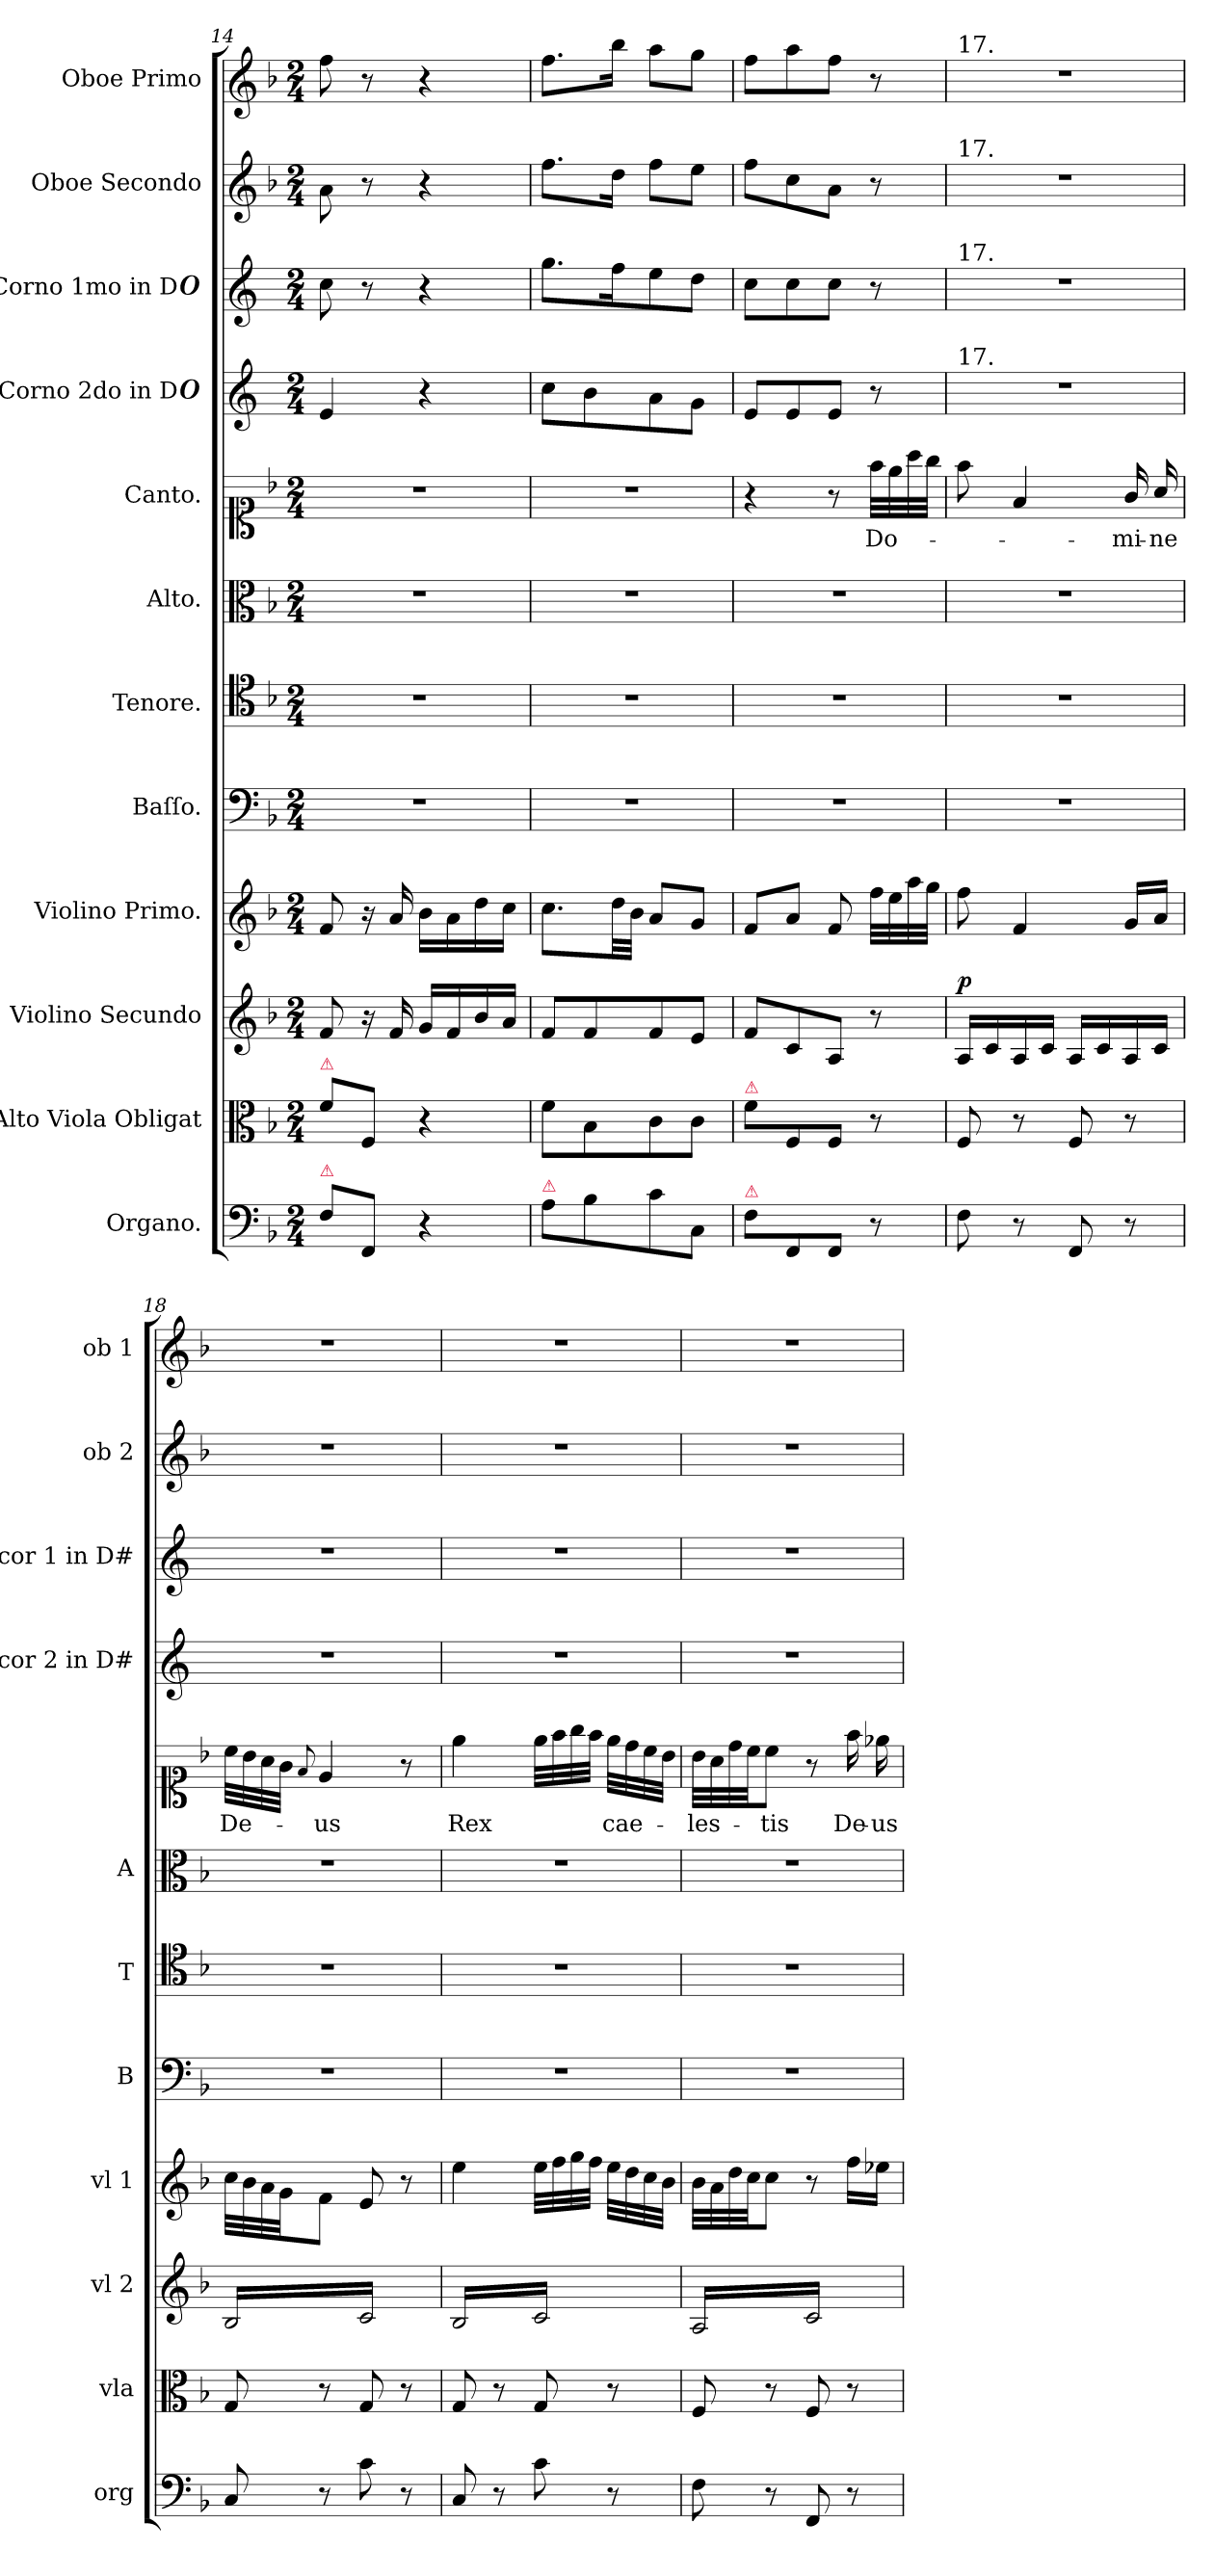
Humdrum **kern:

**kern	**dynam	**kern	**kern	**dynam	**kern	**dynam	**kern	**kern	**kern	**kern	**text	**kern	**kern	**kern	**kern
*part12	*part12	*part11	*part10	*part10	*part9	*part9	*part8	*part7	*part6	*part5	*part5	*part4	*part3	*part2	*part1
*staff12	*staff12	*staff11	*staff10	*staff10	*staff9	*staff9	*staff8	*staff7	*staff6	*staff5	*staff5	*staff4	*staff3	*staff2	*staff1
*I"Organo.	*	*I"Alto Viola Obligat	*I"Violino Secundo	*	*I"Violino Primo.	*	*I"Baſſo.	*I"Tenore.	*I"Alto.	*I"Canto.	*	*I"Corno 2do in D#	*I"Corno 1mo in D#	*I"Oboe Secondo	*I"Oboe Primo
*I'org	*	*I'vla	*I'vl 2	*	*I'vl 1	*	*I'B	*I'T	*I'A	*	*	*I'cor 2 in D#	*I'cor 1 in D#	*I'ob 2	*I'ob 1
*clefF4	*	*clefC3	*clefG2	*	*clefG2	*	*clefF4	*clefC4	*clefC3	*clefC1	*	*clefG2	*clefG2	*clefG2	*clefG2
*	*	*	*	*	*	*	*	*	*	*	*	*ITrd4c7	*ITrd4c7	*	*
*k[b-]	*	*k[b-]	*k[b-]	*	*k[b-]	*	*k[b-]	*k[b-]	*k[b-]	*k[b-]	*	*k[b-]	*k[b-]	*k[b-]	*k[b-]
*F:	*	*F:	*F:	*	*F:	*	*F:	*F:	*F:	*F:	*	*F:	*F:	*F:	*F:
*M2/4	*	*M2/4	*M2/4	*	*M2/4	*	*M2/4	*M2/4	*M2/4	*M2/4	*	*M2/4	*M2/4	*M2/4	*M2/4
=14	=14	=14	=14	=14	=14	=14	=14	=14	=14	=14	=14	=14	=14	=14	=14
!	!	!LO:TX:a:color=crimson:t=⚠	!	!	!	!	!	!	!	!	!	!	!	!	!
!LO:TX:a:color=crimson:t=⚠	!	!	!	!	!	!	!	!	!	!	!	!	!	!	!
8F\L	.	8f\L	8f/	.	8f/	.	2r	2r	2r	2r	.	4A/	8f\	8a\	8ff\
8FF/J	.	8F/J	16r	.	16r	.	.	.	.	.	.	.	8r	8r	8r
.	.	.	16f/	.	16a/	.	.	.	.	.	.	.	.	.	.
4r	.	4r	16g/LL	.	16b-\LL	.	.	.	.	.	.	4r	4r	4r	4r
.	.	.	16f/	.	16a\	.	.	.	.	.	.	.	.	.	.
.	.	.	16b-/	.	16dd\	.	.	.	.	.	.	.	.	.	.
.	.	.	16a/JJ	.	16cc\JJ	.	.	.	.	.	.	.	.	.	.
=15	=15	=15	=15	=15	=15	=15	=15	=15	=15	=15	=15	=15	=15	=15	=15
!LO:TX:a:color=crimson:t=⚠	!	!	!	!	!	!	!	!	!	!	!	!	!	!	!
8A\L	.	8f\L	8f/L	.	8.cc\L	.	2r	2r	2r	2r	.	8f\L	8.cc\L	8.ff\L	8.ff\L
8B-\	.	8B-\	8f/	.	.	.	.	.	.	.	.	8e\	.	.	.
.	.	.	.	.	32dd\LL	.	.	.	.	.	.	.	16b-\K	16dd\Jk	16bb-\Jk
.	.	.	.	.	32b-\JJJ	.	.	.	.	.	.	.	.	.	.
8c\	.	8c\	8f/	.	8a/L	.	.	.	.	.	.	8d\	8a\	8ff\L	8aa\L
8C/J	.	8c\J	8e/J	.	8g/J	.	.	.	.	.	.	8c\J	8g\J	8ee\J	8gg\J
=16	=16	=16	=16	=16	=16	=16	=16	=16	=16	=16	=16	=16	=16	=16	=16
!	!	!LO:TX:a:color=crimson:t=⚠	!	!	!	!	!	!	!	!	!	!	!	!	!
!LO:TX:a:color=crimson:t=⚠	!	!	!	!	!	!	!	!	!	!	!	!	!	!	!
8F\L	.	8f\L	8f/L	.	8f/L	.	2r	2r	2r	4r	.	8A/L	8f\L	8ff\L	8ff\L
8FF/	.	8F/	8c/	.	8a/J	.	.	.	.	.	.	8A/	8f\	8cc\	8aa\
!	!LO:DY:a	!	!	!	!	!	!	!	!	!	!	!	!	!	!
8FF/J	pp&colon;	8F/J	8A/J	.	8f/	.	.	.	.	8r	.	8A/J	8f\J	8a\J	8ff\J
!	!	!	!	!	!	!LO:DY:b	!	!	!	!	!	!	!	!	!
8r	.	8r	8r	.	32ff\LLL	pia	.	.	.	32ff\LLL	Do-	8r	8r	8r	8r
.	.	.	.	.	32ee\	.	.	.	.	32ee\	.	.	.	.	.
.	.	.	.	.	32aa\	.	.	.	.	32aa\	.	.	.	.	.
.	.	.	.	.	32gg\JJJ	.	.	.	.	32gg\JJJ	.	.	.	.	.
=17	=17	=17	=17	=17	=17	=17	=17	=17	=17	=17	=17	=17	=17	=17	=17
!	!	!	!	!	!	!	!	!	!	!	!	!	!	!	!LO:TX:a:t=17.
!	!	!	!	!	!	!	!	!	!	!	!	!	!	!LO:TX:a:t=17.	!
!	!	!	!	!	!	!	!	!	!	!	!	!	!LO:TX:a:t=17.	!	!
!	!	!	!	!	!	!	!	!	!	!	!	!LO:TX:a:t=17.	!	!	!
!	!	!	!	!LO:DY:a	!	!	!	!	!	!	!	!	!	!	!
8F\	.	8F/	16A/LL	p	8ff\	.	2r	2r	2r	8ff\	.	2r	2r	2r	2r
.	.	.	16c/	.	.	.	.	.	.	.	.	.	.	.	.
8r	.	8r	16A/	.	4f/	.	.	.	.	4f/	.	.	.	.	.
.	.	.	16c/JJ	.	.	.	.	.	.	.	.	.	.	.	.
8FF/	.	8F/	16A/LL	.	.	.	.	.	.	.	.	.	.	.	.
.	.	.	16c/	.	.	.	.	.	.	.	.	.	.	.	.
8r	.	8r	16A/	.	16g/LL	.	.	.	.	16g/	-mi-	.	.	.	.
.	.	.	16c/JJ	.	16a/JJ	.	.	.	.	16a/	-ne	.	.	.	.
=18	=18	=18	=18	=18	=18	=18	=18	=18	=18	=18	=18	=18	=18	=18	=18
*	*	*	*tremolo	*	*	*	*	*	*	*	*	*	*	*	*
8C/	.	8G/	16B-/LL	.	32cc\LLL	.	2r	2r	2r	32cc\LLL	De-	2r	2r	2r	2r
.	.	.	.	.	32b-\	.	.	.	.	32b-\	.	.	.	.	.
.	.	.	16c/	.	32a\	.	.	.	.	32a\	.	.	.	.	.
.	.	.	.	.	32g\JJ	.	.	.	.	32g\JJJ	.	.	.	.	.
.	.	.	.	.	.	.	.	.	.	8qqf/	.	.	.	.	.
8r	.	8r	16B-/	.	8f\J	.	.	.	.	4e/	-us	.	.	.	.
.	.	.	16c/	.	.	.	.	.	.	.	.	.	.	.	.
8c\	.	8G/	16B-/	.	8e/	.	.	.	.	.	.	.	.	.	.
.	.	.	16c/	.	.	.	.	.	.	.	.	.	.	.	.
8r	.	8r	16B-/	.	8r	.	.	.	.	8r	.	.	.	.	.
.	.	.	16c/JJ	.	.	.	.	.	.	.	.	.	.	.	.
=19	=19	=19	=19	=19	=19	=19	=19	=19	=19	=19	=19	=19	=19	=19	=19
8C/	.	8G/	16B-/LL	.	4ee\	.	2r	2r	2r	4ee\	Rex	2r	2r	2r	2r
.	.	.	16c/	.	.	.	.	.	.	.	.	.	.	.	.
8r	.	8r	16B-/	.	.	.	.	.	.	.	.	.	.	.	.
.	.	.	16c/	.	.	.	.	.	.	.	.	.	.	.	.
8c\	.	8G/	16B-/	.	32ee\LLL	.	.	.	.	32ee\LLL	.	.	.	.	.
.	.	.	.	.	32ff\	.	.	.	.	32ff\	.	.	.	.	.
.	.	.	16c/	.	32gg\	.	.	.	.	32gg\	.	.	.	.	.
.	.	.	.	.	32ff\JJJ	.	.	.	.	32ff\JJJ	.	.	.	.	.
8r	.	8r	16B-/	.	32ee\LLL	.	.	.	.	32ee\LLL	cae-	.	.	.	.
.	.	.	.	.	32dd\	.	.	.	.	32dd\	.	.	.	.	.
.	.	.	16c/JJ	.	32cc\	.	.	.	.	32cc\	.	.	.	.	.
.	.	.	.	.	32b-\JJJ	.	.	.	.	32b-\JJJ	.	.	.	.	.
=20	=20	=20	=20	=20	=20	=20	=20	=20	=20	=20	=20	=20	=20	=20	=20
8F\	.	8F/	16A/LL	.	32b-\LLL	.	2r	2r	2r	32b-\LLL	-les-	2r	2r	2r	2r
.	.	.	.	.	32a\	.	.	.	.	32a\	.	.	.	.	.
.	.	.	16c/	.	32dd\	.	.	.	.	32dd\	.	.	.	.	.
.	.	.	.	.	32cc\JJ	.	.	.	.	32cc\JJ	.	.	.	.	.
8r	.	8r	16A/	.	8cc\J	.	.	.	.	8cc\J	-tis	.	.	.	.
.	.	.	16c/	.	.	.	.	.	.	.	.	.	.	.	.
8FF/	.	8F/	16A/	.	8r	.	.	.	.	8r	.	.	.	.	.
.	.	.	16c/	.	.	.	.	.	.	.	.	.	.	.	.
8r	.	8r	16A/	.	16ff\LL	.	.	.	.	16ff\	De-	.	.	.	.
.	.	.	16c/JJ	.	16ee-X\JJ	.	.	.	.	16ee-X\	-us	.	.	.	.
*	*	*	*Xtremolo	*	*	*	*	*	*	*	*	*	*	*	*
.	.	.	.	.	.	.	.	.	.	.	.	.	.	.	.
.	.	.	.	.	.	.	.	.	.	.	.	.	.	.	.
.	.	.	.	.	.	.	.	.	.	.	.	.	.	.	.
.	.	.	.	.	.	.	.	.	.	.	.	.	.	.	.
=	=	=	=	=	=	=	=	=	=	=	=	=	=	=	=
*-	*-	*-	*-	*-	*-	*-	*-	*-	*-	*-	*-	*-	*-	*-	*-
